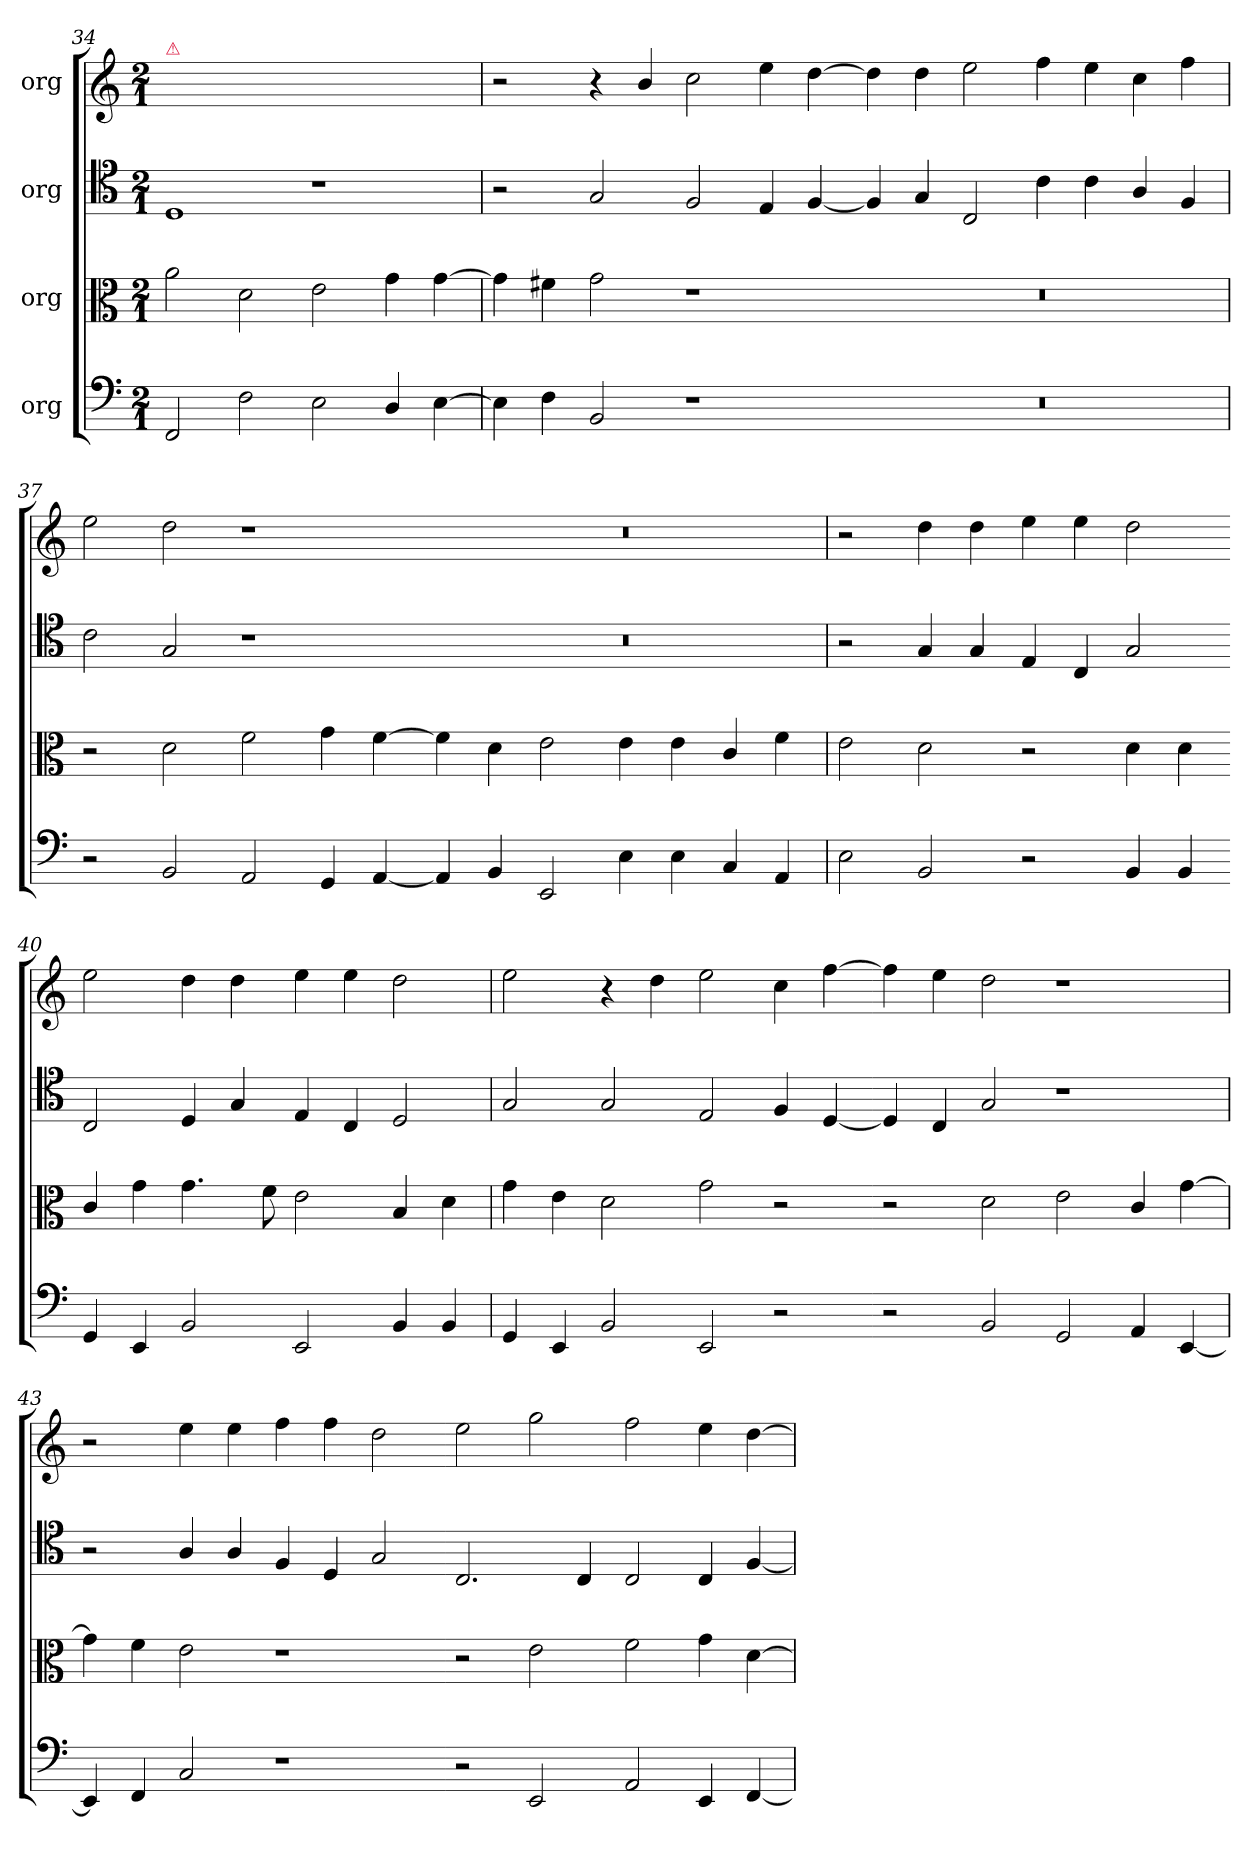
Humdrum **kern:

**kern	**kern	**kern	**kern
*part4	*part3	*part2	*part1
*staff4	*staff3	*staff2	*staff1
*I"org	*I"org	*I"org	*I"org
*clefF5	*clefC3	*clefC4	*clefG2
*k[]	*k[]	*k[]	*k[]
*C:	*C:	*C:	*C:
*M2/1	*M2/1	*M2/1	*M2/1
=34	=34	=34	=34
!	!	!	!LO:TX:a:color=crimson:t=⚠
2DD/	2a\	1D	0ryy
2D\	2d\	.	.
2C\	2e\	1r	.
4BB/	4g\	.	.
[4C\	[4g\	.	.
=35	=35	=35	=35
4C\]	4g\]	2r	2r
4D\	4f#X\	.	.
2GG/	2g\	2G/	4r
.	.	.	4b/
1r	1r	2F/	2cc\
.	.	4E/	4ee\
.	.	[4F/	[4dd\
=36-	=36-	=36-	=36-
0r	0r	4F/]	4dd\]
.	.	4G/	4dd\
.	.	2C/	2ee\
.	.	4c\	4ff\
.	.	4c\	4ee\
.	.	4A/	4cc\
.	.	4F/	4ff\
=37	=37	=37	=37
2r	2r	2c\	2ee\
2GG/	2d\	2G/	2dd\
2FF/	2f\	1r	1r
4EE/	4g\	.	.
[4FF/	[4f\	.	.
=38-	=38-	=38-	=38-
4FF/]	4f\]	0r	0r
4GG/	4d\	.	.
2CC/	2e\	.	.
4C\	4e\	.	.
4C\	4e\	.	.
4AA/	4c/	.	.
4FF/	4f\	.	.
=39	=39	=39	=39
2C\	2e\	2r	2r
2GG/	2d\	4G/	4dd\
.	.	4G/	4dd\
2r	2r	4E/	4ee\
.	.	4C/	4ee\
4GG/	4d\	2G/	2dd\
4GG/	4d\	.	.
=40-	=40-	=40-	=40-
4EE/	4c/	2C/	2ee\
4CC/	4g\	.	.
2GG/	4.g\	4D/	4dd\
.	.	4G/	4dd\
.	8f\	.	.
2CC/	2e\	4E/	4ee\
.	.	4C/	4ee\
4GG/	4B/	2D/	2dd\
4GG/	4d\	.	.
=41	=41	=41	=41
4EE/	4g\	2G/	2ee\
4CC/	4e\	.	.
2GG/	2d\	2G/	4r
.	.	.	4dd\
2CC/	2g\	2E/	2ee\
2r	2r	4F/	4cc\
.	.	[4D/	[4ff\
=42-	=42-	=42-	=42-
2r	2r	4D/]	4ff\]
.	.	4C/	4ee\
2GG/	2d\	2G/	2dd\
2EE/	2e\	1r	1r
4FF/	4c/	.	.
[4CC/	[4g\	.	.
=43	=43	=43	=43
4CC/]	4g\]	2r	2r
4DD/	4f\	.	.
2AA/	2e\	4A/	4ee\
.	.	4A/	4ee\
1r	1r	4F/	4ff\
.	.	4D/	4ff\
.	.	2G/	2dd\
=44-	=44-	=44-	=44-
2r	2r	2.C/	2ee\
2CC/	2e\	.	2gg\
.	.	4C/	.
2FF/	2f\	2C/	2ff\
4CC/	4g\	4C/	4ee\
[4DD/	[4d\	[4F/	[4dd\
=	=	=	=
*-	*-	*-	*-
